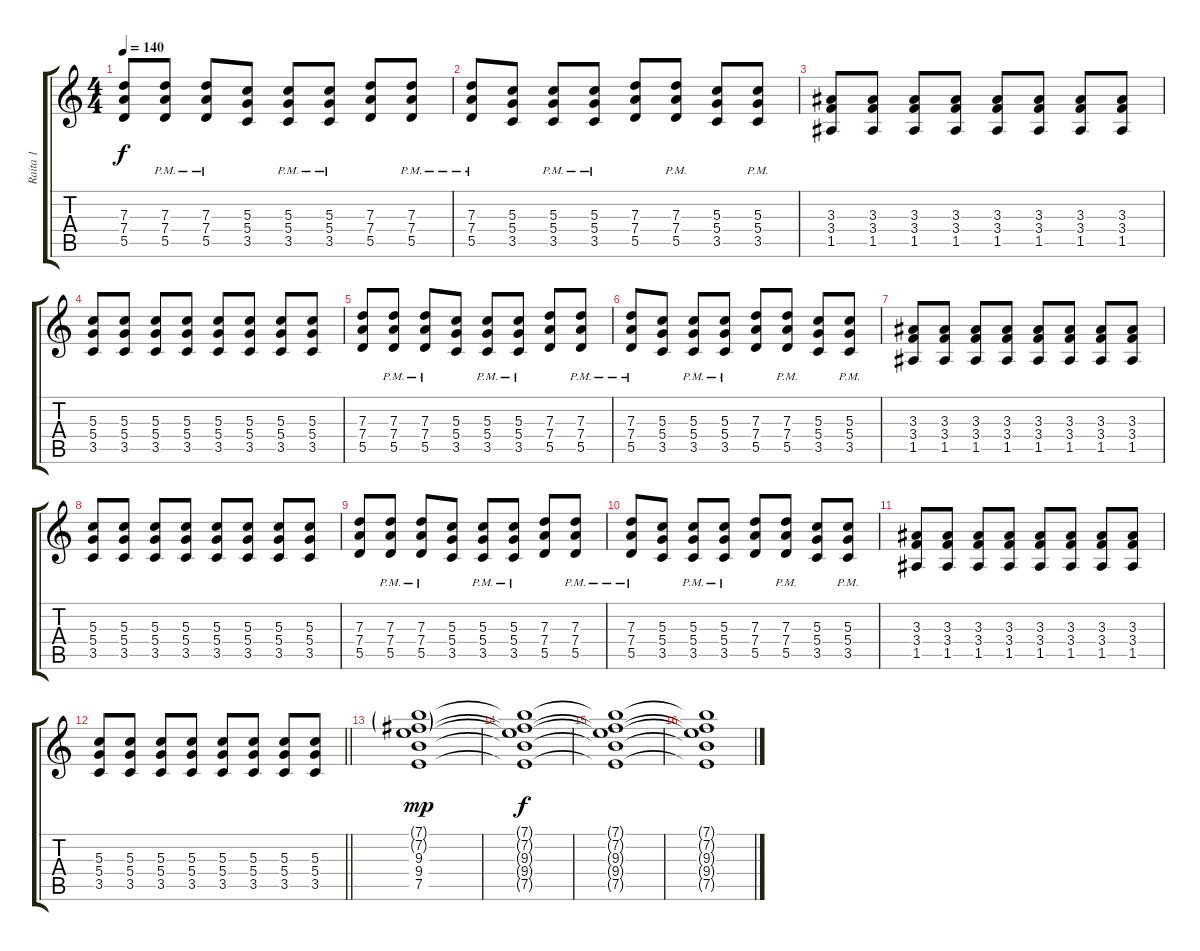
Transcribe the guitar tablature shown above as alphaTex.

\track ("Raita 1" "Raita 1") {instrument overdrivenguitar}
\staff {score tabs}
\tuning (E4 B3 G3 D3 A2 E2) {hide}
\ts (4 4)
\tempo 140
\clef g2
\ks c
(7.3 7.4 5.5).8{dy f} (7.3{pm} 7.4{pm} 5.5{pm}).8 (7.3{pm} 7.4{pm} 5.5{pm}).8 (5.3 5.4 3.5).8 (5.3{pm} 5.4{pm} 3.5{pm}).8 (5.3{pm} 5.4{pm} 3.5{pm}).8 (7.3 7.4 5.5).8 (7.3{pm} 7.4{pm} 5.5{pm}).8 |
(7.3{pm} 7.4{pm} 5.5{pm}).8 (5.3 5.4 3.5).8 (5.3{pm} 5.4{pm} 3.5{pm}).8 (5.3{pm} 5.4{pm} 3.5{pm}).8 (7.3 7.4 5.5).8 (7.3{pm} 7.4{pm} 5.5{pm}).8 (5.3 5.4 3.5).8 (5.3{pm} 5.4{pm} 3.5{pm}).8 |
(3.3 3.4 1.5).8 (3.3 3.4 1.5).8 (3.3 3.4 1.5).8 (3.3 3.4 1.5).8 (3.3 3.4 1.5).8 (3.3 3.4 1.5).8 (3.3 3.4 1.5).8 (3.3 3.4 1.5).8 |
(5.3 5.4 3.5).8 (5.3 5.4 3.5).8 (5.3 5.4 3.5).8 (5.3 5.4 3.5).8 (5.3 5.4 3.5).8 (5.3 5.4 3.5).8 (5.3 5.4 3.5).8 (5.3 5.4 3.5).8 |
(7.3 7.4 5.5).8 (7.3{pm} 7.4{pm} 5.5{pm}).8 (7.3{pm} 7.4{pm} 5.5{pm}).8 (5.3 5.4 3.5).8 (5.3{pm} 5.4{pm} 3.5{pm}).8 (5.3{pm} 5.4{pm} 3.5{pm}).8 (7.3 7.4 5.5).8 (7.3{pm} 7.4{pm} 5.5{pm}).8 |
(7.3{pm} 7.4{pm} 5.5{pm}).8 (5.3 5.4 3.5).8 (5.3{pm} 5.4{pm} 3.5{pm}).8 (5.3{pm} 5.4{pm} 3.5{pm}).8 (7.3 7.4 5.5).8 (7.3{pm} 7.4{pm} 5.5{pm}).8 (5.3 5.4 3.5).8 (5.3{pm} 5.4{pm} 3.5{pm}).8 |
(3.3 3.4 1.5).8 (3.3 3.4 1.5).8 (3.3 3.4 1.5).8 (3.3 3.4 1.5).8 (3.3 3.4 1.5).8 (3.3 3.4 1.5).8 (3.3 3.4 1.5).8 (3.3 3.4 1.5).8 |
(5.3 5.4 3.5).8 (5.3 5.4 3.5).8 (5.3 5.4 3.5).8 (5.3 5.4 3.5).8 (5.3 5.4 3.5).8 (5.3 5.4 3.5).8 (5.3 5.4 3.5).8 (5.3 5.4 3.5).8 |
(7.3 7.4 5.5).8 (7.3{pm} 7.4{pm} 5.5{pm}).8 (7.3{pm} 7.4{pm} 5.5{pm}).8 (5.3 5.4 3.5).8 (5.3{pm} 5.4{pm} 3.5{pm}).8 (5.3{pm} 5.4{pm} 3.5{pm}).8 (7.3 7.4 5.5).8 (7.3{pm} 7.4{pm} 5.5{pm}).8 |
(7.3{pm} 7.4{pm} 5.5{pm}).8 (5.3 5.4 3.5).8 (5.3{pm} 5.4{pm} 3.5{pm}).8 (5.3{pm} 5.4{pm} 3.5{pm}).8 (7.3 7.4 5.5).8 (7.3{pm} 7.4{pm} 5.5{pm}).8 (5.3 5.4 3.5).8 (5.3{pm} 5.4{pm} 3.5{pm}).8 |
(3.3 3.4 1.5).8 (3.3 3.4 1.5).8 (3.3 3.4 1.5).8 (3.3 3.4 1.5).8 (3.3 3.4 1.5).8 (3.3 3.4 1.5).8 (3.3 3.4 1.5).8 (3.3 3.4 1.5).8 |
\barLineRight lightlight
(5.3 5.4 3.5).8 (5.3 5.4 3.5).8 (5.3 5.4 3.5).8 (5.3 5.4 3.5).8 (5.3 5.4 3.5).8 (5.3 5.4 3.5).8 (5.3 5.4 3.5).8 (5.3 5.4 3.5).8 |
(7.1{g} 7.2{g} 9.3 9.4 7.5).1{dy mp} |
(7.1{t} 7.2{t} 9.3{t} 9.4{t} 7.5{t}).1{dy f} |
(7.1{t} 7.2{t} 9.3{t} 9.4{t} 7.5{t}).1 |
(7.1{t} 7.2{t} 9.3{t} 9.4{t} 7.5{t}).1
